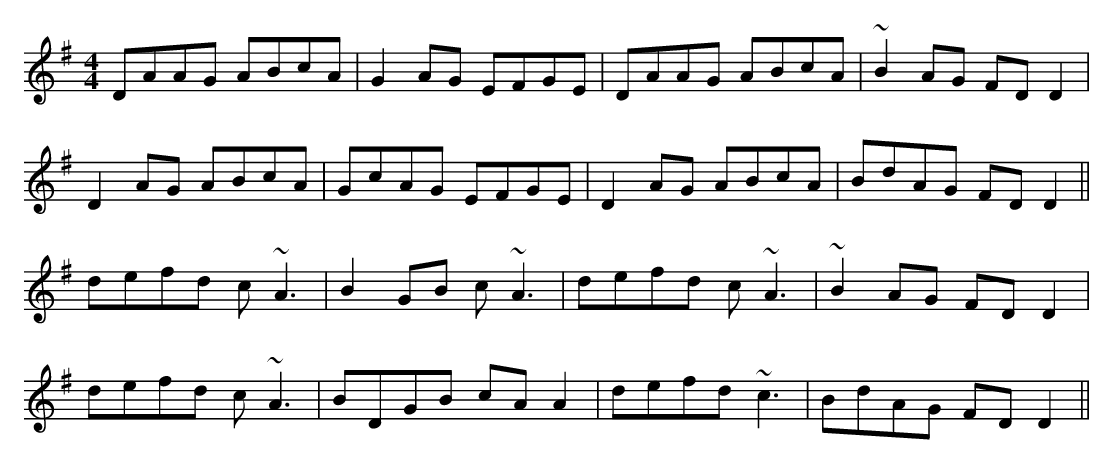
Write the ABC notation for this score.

X:1
M:4/4
K:Dmix
DAAG ABcA|G2AG EFGE|DAAG ABcA|~B2AG FDD2|
D2AG ABcA|GcAG EFGE|D2AG ABcA|BdAG FDD2||
defd c~A3|B2GB c~A3|defd c~A3|~B2AG FDD2|
defd c~A3|BDGB cAA2|defd ~c3|BdAG FDD2||
